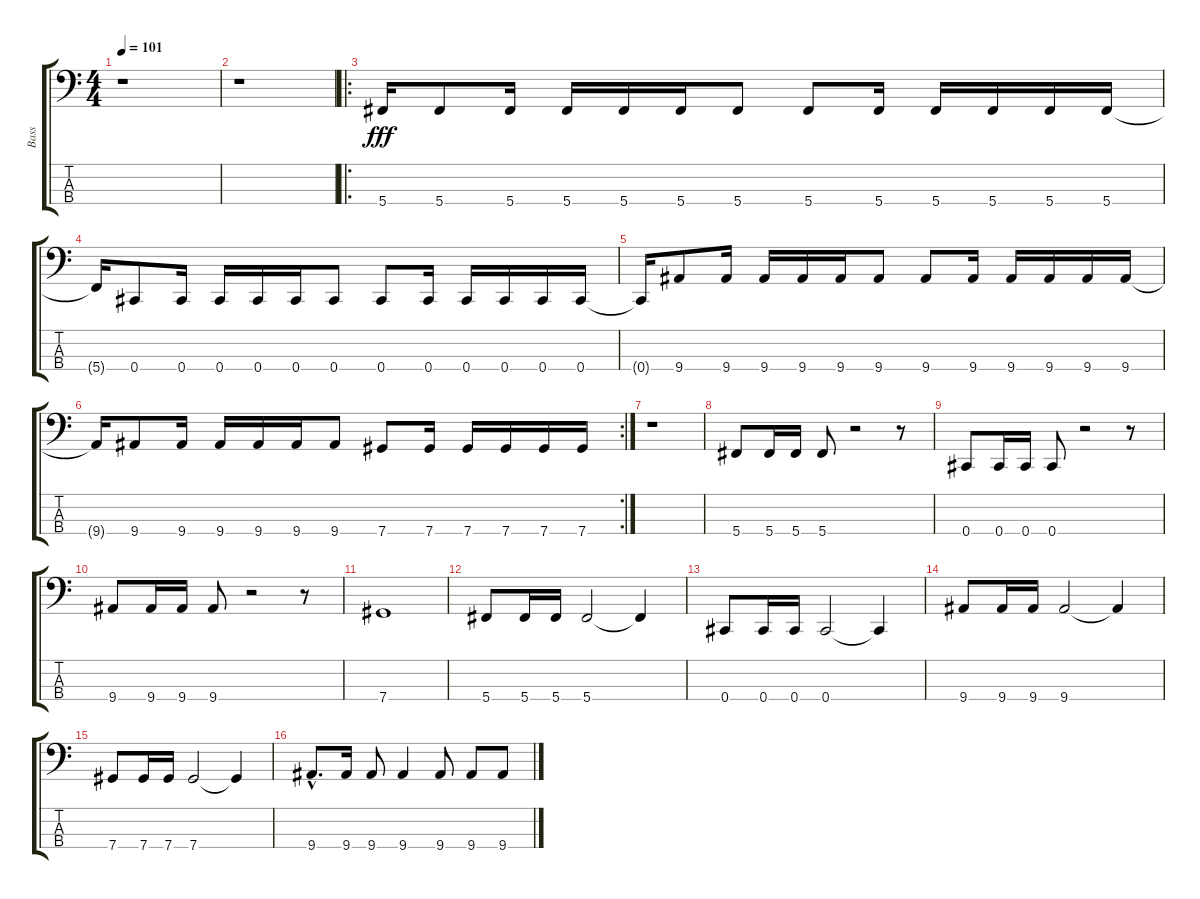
\track ("Bass" "Bass") {instrument electricbasspick}
\staff {score tabs}
\tuning (Gb2 Db2 Ab1 Db1) {hide}
\ts (4 4)
\tempo 101
\clef f4
\ks c
r.1{dy fff instrument electricbasspick} |
r.1 |
\ro
5.4.16 5.4.8 5.4.16 5.4.16 5.4.16 5.4.16 5.4.8 5.4.8 5.4.16 5.4.16 5.4.16 5.4.16 5.4.16 |
5.4{t}.16 0.4.8 0.4.16 0.4.16 0.4.16 0.4.16 0.4.8 0.4.8 0.4.16 0.4.16 0.4.16 0.4.16 0.4.16 |
0.4{t}.16 9.4.8 9.4.16 9.4.16 9.4.16 9.4.16 9.4.8 9.4.8 9.4.16 9.4.16 9.4.16 9.4.16 9.4.16 |
\rc 2
9.4{t}.16 9.4.8 9.4.16 9.4.16 9.4.16 9.4.16 9.4.8 7.4.8 7.4.16 7.4.16 7.4.16 7.4.16 7.4.16 |
r.1 |
5.4.8 5.4.16 5.4.16 5.4.8 r.2 r.8 |
0.4.8 0.4.16 0.4.16 0.4.8 r.2 r.8 |
9.4.8 9.4.16 9.4.16 9.4.8 r.2 r.8 |
7.4.1 |
5.4.8 5.4.16 5.4.16 5.4.2 5.4{t}.4 |
0.4.8 0.4.16 0.4.16 0.4.2 0.4{t}.4 |
9.4.8 9.4.16 9.4.16 9.4.2 9.4{t}.4 |
7.4.8 7.4.16 7.4.16 7.4.2 7.4{t}.4 |
9.4{hac}.8{d} 9.4.16 9.4.8 9.4.4 9.4.8 9.4.8 9.4.8
